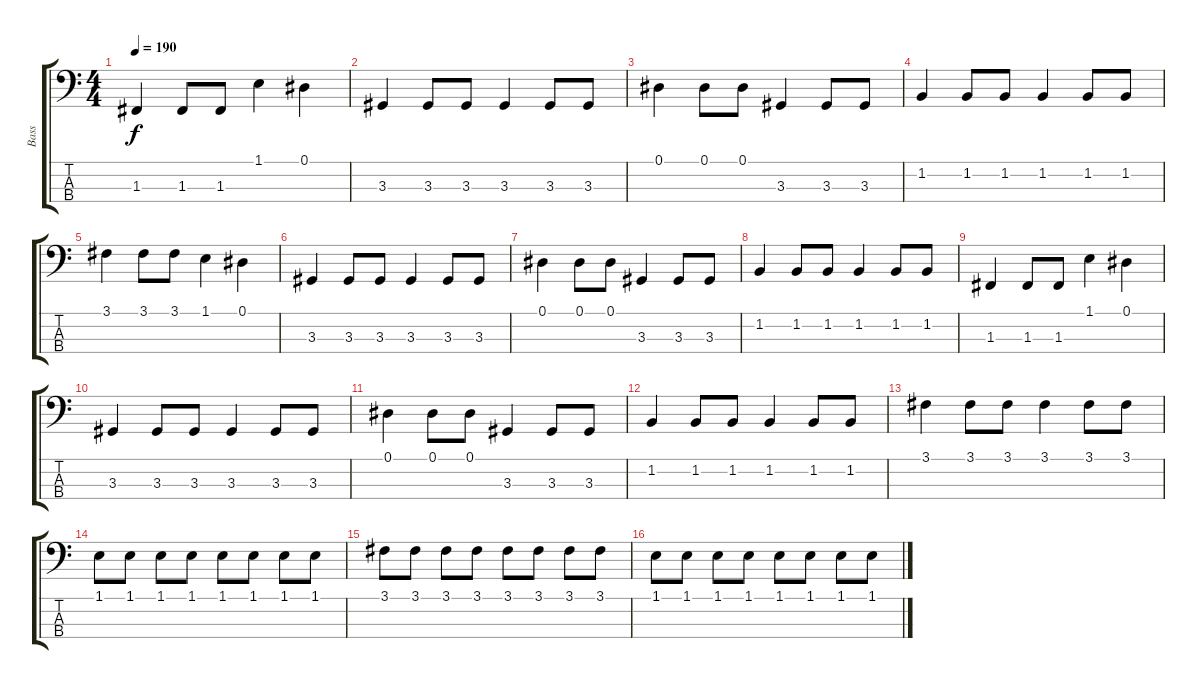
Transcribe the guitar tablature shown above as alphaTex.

\track ("Bass" "Bass") {instrument electricbasspick}
\staff {score tabs}
\tuning (Eb2 Bb1 F1 C1) {hide}
\ts (4 4)
\tempo 190
\clef f4
\ks c
1.3.4{dy f} 1.3.8 1.3.8 1.1.4 0.1.4 |
3.3.4 3.3.8 3.3.8 3.3.4 3.3.8 3.3.8 |
0.1.4 0.1.8 0.1.8 3.3.4 3.3.8 3.3.8 |
1.2.4 1.2.8 1.2.8 1.2.4 1.2.8 1.2.8 |
3.1.4 3.1.8 3.1.8 1.1.4 0.1.4 |
3.3.4 3.3.8 3.3.8 3.3.4 3.3.8 3.3.8 |
0.1.4 0.1.8 0.1.8 3.3.4 3.3.8 3.3.8 |
1.2.4 1.2.8 1.2.8 1.2.4 1.2.8 1.2.8 |
1.3.4 1.3.8 1.3.8 1.1.4 0.1.4 |
3.3.4 3.3.8 3.3.8 3.3.4 3.3.8 3.3.8 |
0.1.4 0.1.8 0.1.8 3.3.4 3.3.8 3.3.8 |
1.2.4 1.2.8 1.2.8 1.2.4 1.2.8 1.2.8 |
3.1.4 3.1.8 3.1.8 3.1.4 3.1.8 3.1.8 |
1.1.8 1.1.8 1.1.8 1.1.8 1.1.8 1.1.8 1.1.8 1.1.8 |
3.1.8 3.1.8 3.1.8 3.1.8 3.1.8 3.1.8 3.1.8 3.1.8 |
1.1.8 1.1.8 1.1.8 1.1.8 1.1.8 1.1.8 1.1.8 1.1.8
